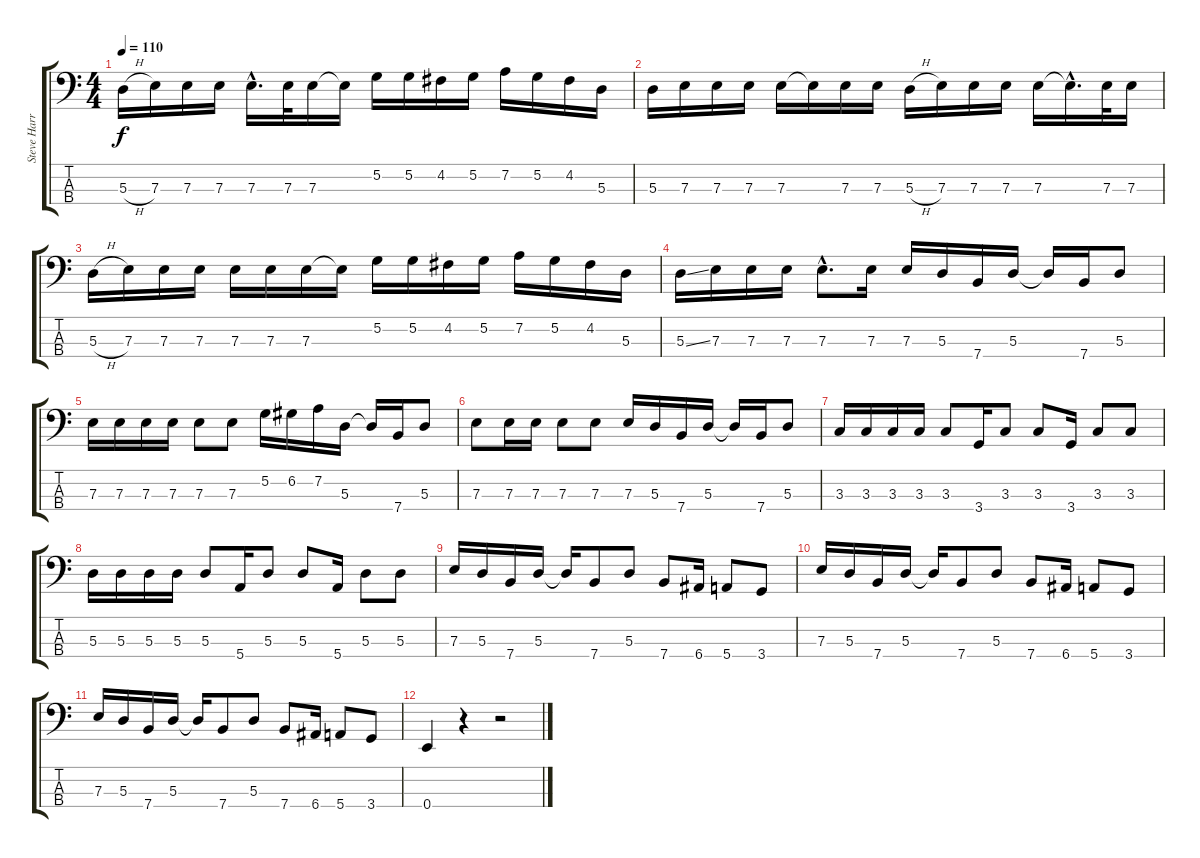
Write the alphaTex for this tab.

\track ("Steve Harris (Bass)" "Steve Harr") {instrument electricbassfinger}
\staff {score tabs}
\tuning (G2 D2 A1 E1) {hide}
\ts (4 4)
\tempo 110
\clef f4
\ks c
5.3{h}.16{dy f} 7.3.16 7.3.16 7.3.16 7.3{hac}.16{d} 7.3.32 7.3.16 7.3{t}.16 5.2.16 5.2.16 4.2.16 5.2.16 7.2.16 5.2.16 4.2.16 5.3.16 |
5.3.16 7.3.16 7.3.16 7.3.16 7.3.16 7.3{t}.16 7.3.16 7.3.16 5.3{h}.16 7.3.16 7.3.16 7.3.16 7.3.16 7.3{hac t}.16{d} 7.3.32 7.3.16 |
5.3{h}.16 7.3.16 7.3.16 7.3.16 7.3.16 7.3.16 7.3.16 7.3{t}.16 5.2.16 5.2.16 4.2.16 5.2.16 7.2.16 5.2.16 4.2.16 5.3.16 |
5.3{ss}.16 7.3.16 7.3.16 7.3.16 7.3{hac}.8{d} 7.3.16 7.3.16 5.3.16 7.4.16 5.3.16 5.3{t}.16 7.4.16 5.3.8 |
7.3.16 7.3.16 7.3.16 7.3.16 7.3.8 7.3.8 5.2.16 6.2.16 7.2.16 5.3.16 5.3{t}.16 7.4.16 5.3.8 |
7.3.8 7.3.16 7.3.16 7.3.8 7.3.8 7.3.16 5.3.16 7.4.16 5.3.16 5.3{t}.16 7.4.16 5.3.8 |
3.3.16 3.3.16 3.3.16 3.3.16 3.3.8 3.4.16 3.3.8 3.3.8 3.4.16 3.3.8 3.3.8 |
5.3.16 5.3.16 5.3.16 5.3.16 5.3.8 5.4.16 5.3.8 5.3.8 5.4.16 5.3.8 5.3.8 |
7.3.16 5.3.16 7.4.16 5.3.16 5.3{t}.16 7.4.8 5.3.8 7.4.8 6.4.16 5.4.8 3.4.8 |
7.3.16 5.3.16 7.4.16 5.3.16 5.3{t}.16 7.4.8 5.3.8 7.4.8 6.4.16 5.4.8 3.4.8 |
7.3.16 5.3.16 7.4.16 5.3.16 5.3{t}.16 7.4.8 5.3.8 7.4.8 6.4.16 5.4.8 3.4.8 |
0.4.4 r.4 r.2
